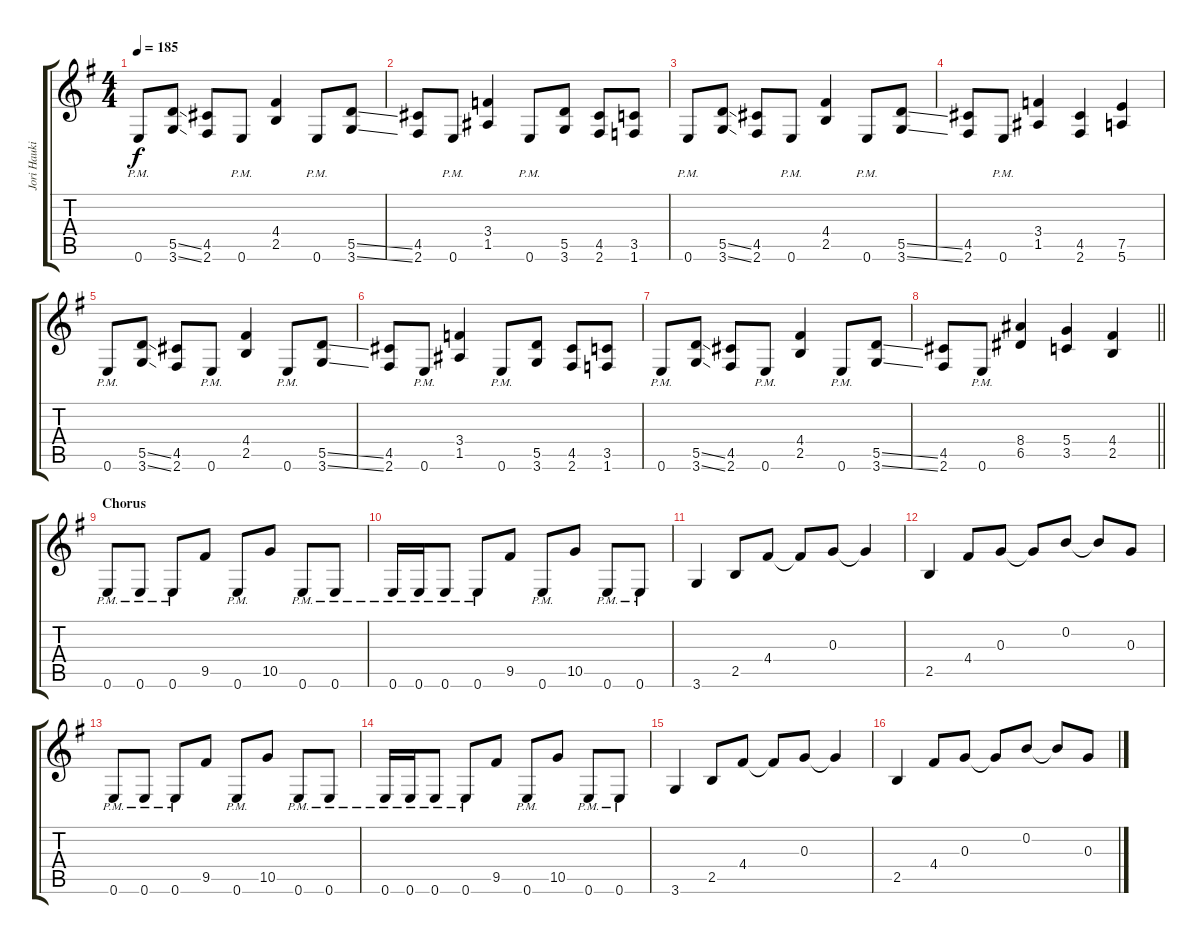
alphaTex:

\track ("Jori Haukio (guitar)" "Jori Hauki") {instrument distortionguitar}
\staff {score tabs}
\tuning (E4 B3 G3 D3 A2 E2) {hide}
\ts (4 4)
\tempo 185
\clef g2
\ks eminor
0.6{pm}.8{dy f} (5.5{ss} 3.6{ss}).8 (4.5 2.6).8 0.6{pm}.8 (4.4 2.5).4 0.6{pm}.8 (5.5{ss} 3.6{ss}).8 |
(4.5 2.6).8 0.6{pm}.8 (3.4 1.5).4 0.6{pm}.8 (5.5 3.6).8 (4.5 2.6).8 (3.5 1.6).8 |
0.6{pm}.8 (5.5{ss} 3.6{ss}).8 (4.5 2.6).8 0.6{pm}.8 (4.4 2.5).4 0.6{pm}.8 (5.5{ss} 3.6{ss}).8 |
(4.5 2.6).8 0.6{pm}.8 (3.4 1.5).4 (4.5 2.6).4 (7.5 5.6).4 |
0.6{pm}.8 (5.5{ss} 3.6{ss}).8 (4.5 2.6).8 0.6{pm}.8 (4.4 2.5).4 0.6{pm}.8 (5.5{ss} 3.6{ss}).8 |
(4.5 2.6).8 0.6{pm}.8 (3.4 1.5).4 0.6{pm}.8 (5.5 3.6).8 (4.5 2.6).8 (3.5 1.6).8 |
0.6{pm}.8 (5.5{ss} 3.6{ss}).8 (4.5 2.6).8 0.6{pm}.8 (4.4 2.5).4 0.6{pm}.8 (5.5{ss} 3.6{ss}).8 |
\barLineRight lightlight
(4.5 2.6).8 0.6{pm}.8 (8.4 6.5).4 (5.4 3.5).4 (4.4 2.5).4 |
\section ("" "Chorus")
0.6{pm}.8 0.6{pm}.8 0.6{pm}.8 9.5.8 0.6{pm}.8 10.5.8 0.6{pm}.8 0.6{pm}.8 |
0.6{pm}.16 0.6{pm}.16 0.6{pm}.8 0.6{pm}.8 9.5.8 0.6{pm}.8 10.5.8 0.6{pm}.8 0.6{pm}.8 |
3.6.4 2.5.8 4.4.8 4.4{t}.8 0.3.8 0.3{t}.4 |
2.5.4 4.4.8 0.3.8 0.3{t}.8 0.2.8 0.2{t}.8 0.3.8 |
0.6{pm}.8 0.6{pm}.8 0.6{pm}.8 9.5.8 0.6{pm}.8 10.5.8 0.6{pm}.8 0.6{pm}.8 |
0.6{pm}.16 0.6{pm}.16 0.6{pm}.8 0.6{pm}.8 9.5.8 0.6{pm}.8 10.5.8 0.6{pm}.8 0.6{pm}.8 |
3.6.4 2.5.8 4.4.8 4.4{t}.8 0.3.8 0.3{t}.4 |
2.5.4 4.4.8 0.3.8 0.3{t}.8 0.2.8 0.2{t}.8 0.3.8
